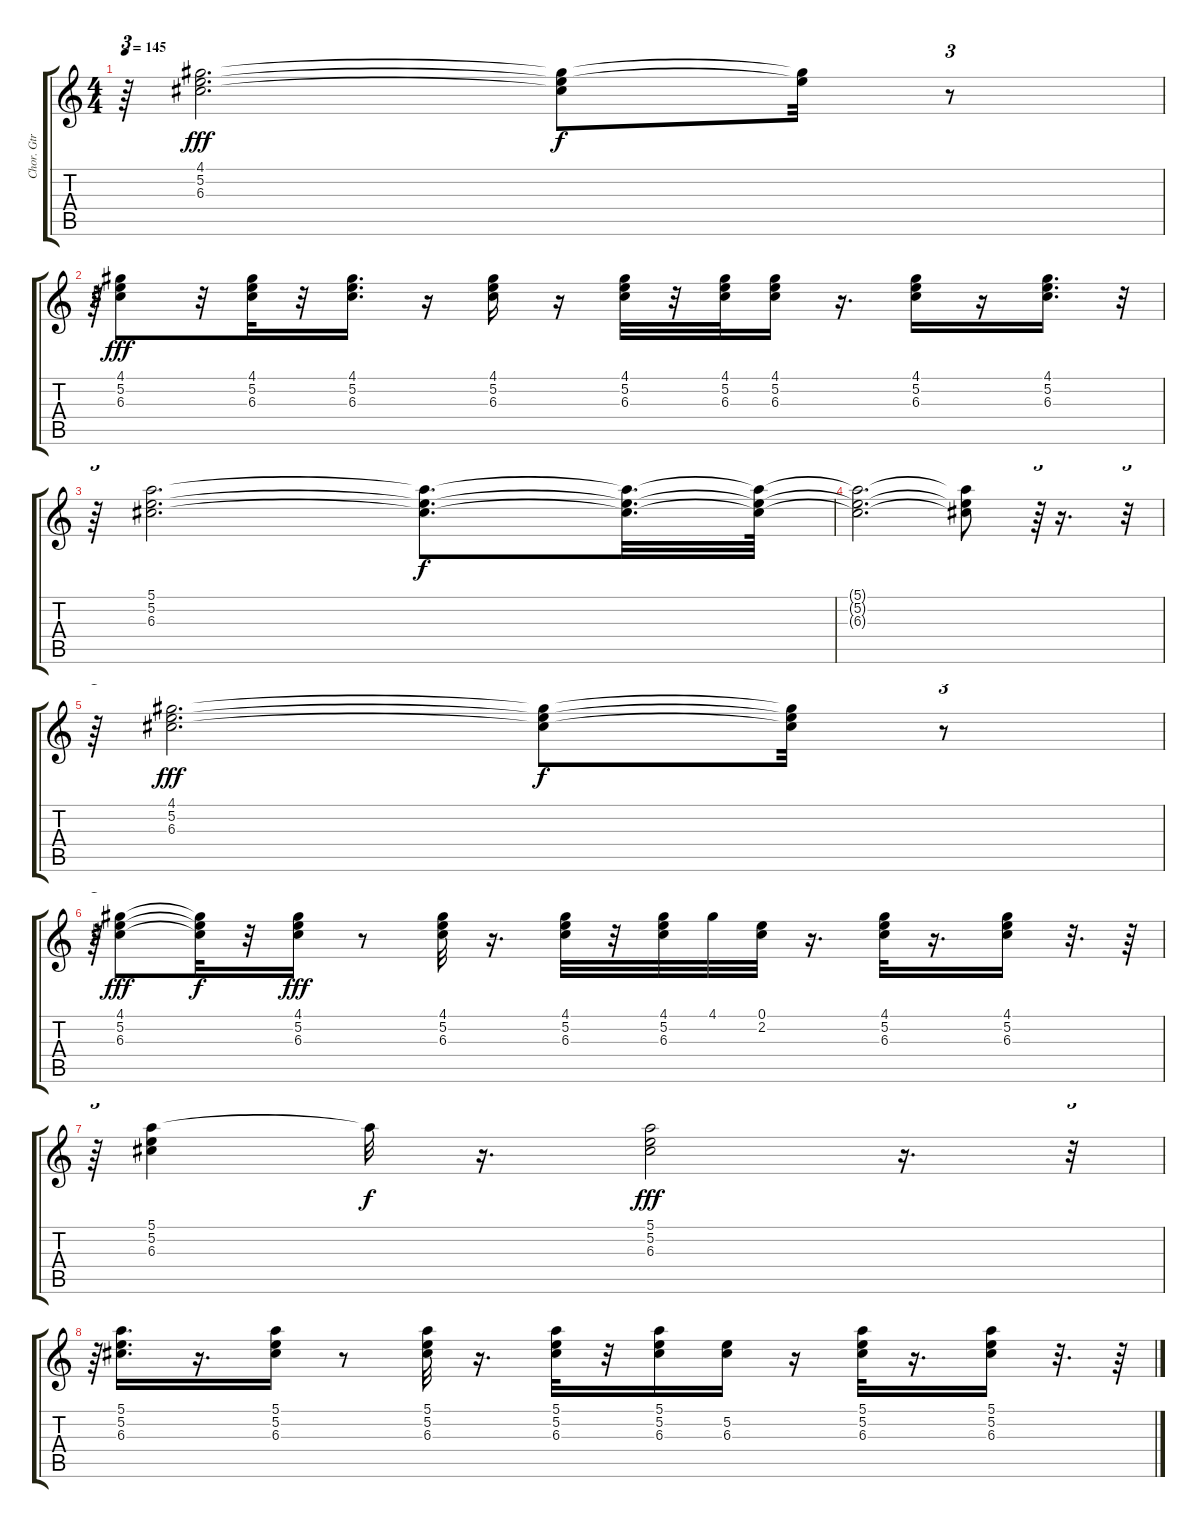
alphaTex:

\track ("Chor. Gtr" "Chor. Gtr") {instrument electricguitarjazz}
\staff {score tabs}
\tuning (E4 B3 G3 D3 A2 E2) {hide}
\ts (4 4)
\tempo 145
\clef g2
\ks c
r.64{tu (3 2) dy f} (4.1 5.2 6.3).2{d dy fff} (4.1{t} 5.2{t} 6.3{t}).8{dy f} (4.1{t} 5.2{t}).32 r.8{tu (3 2)} |
r.64{tu (3 2)} (4.1 5.2 6.3).8{dy fff} r.32 (4.1 5.2 6.3).32 r.32 (4.1 5.2 6.3).16{d} r.16 (4.1 5.2 6.3).16 r.16 (4.1 5.2 6.3).32 r.32 (4.1 5.2 6.3).32 (4.1 5.2 6.3).16 r.16{d} (4.1 5.2 6.3).16 r.16 (4.1 5.2 6.3).16{d} r.32{tu (3 2)} |
r.64{tu (3 2)} (5.1 5.2 6.3).2{d} (5.1{t} 5.2{t} 6.3{t}).8{d dy f} (5.1{t} 5.2{t} 6.3{t}).32{d} (5.1{t} 5.2{t} 6.3{t}).64 |
(5.1{t} 5.2{t} 6.3{t}).2{d} (5.1{t} 5.2{t} 6.3{t}).8 r.64{tu (3 2)} r.16{d} r.32{tu (3 2)} |
r.64{tu (3 2)} (4.1 5.2 6.3).2{d dy fff} (4.1{t} 5.2{t} 6.3{t}).8{dy f} (4.1{t} 5.2{t} 6.3{t}).32 r.8{tu (3 2)} |
r.64{tu (3 2)} (4.1 5.2 6.3).8{dy fff} (4.1{t} 5.2{t} 6.3{t}).32{dy f} r.32 (4.1 5.2 6.3).16{dy fff} r.8 (4.1 5.2 6.3).32 r.16{d} (4.1 5.2 6.3).32 r.32 (4.1 5.2 6.3).32 4.1.32 (0.1 2.2).32 r.16{d} (4.1 5.2 6.3).32 r.16{d} (4.1 5.2 6.3).16 r.32{d} r.64 |
r.64{tu (3 2)} (5.1 5.2 6.3).4 5.1{t}.32{dy f} r.16{d} (5.1 5.2 6.3).2{dy fff} r.16{d} r.32{tu (3 2)} |
r.64{tu (3 2)} (5.1 5.2 6.3).16{d} r.16{d} (5.1 5.2 6.3).16 r.8 (5.1 5.2 6.3).32 r.16{d} (5.1 5.2 6.3).32 r.32 (5.1 5.2 6.3).16 (5.2 6.3).16 r.16 (5.1 5.2 6.3).32 r.16{d} (5.1 5.2 6.3).16 r.32{d} r.64
